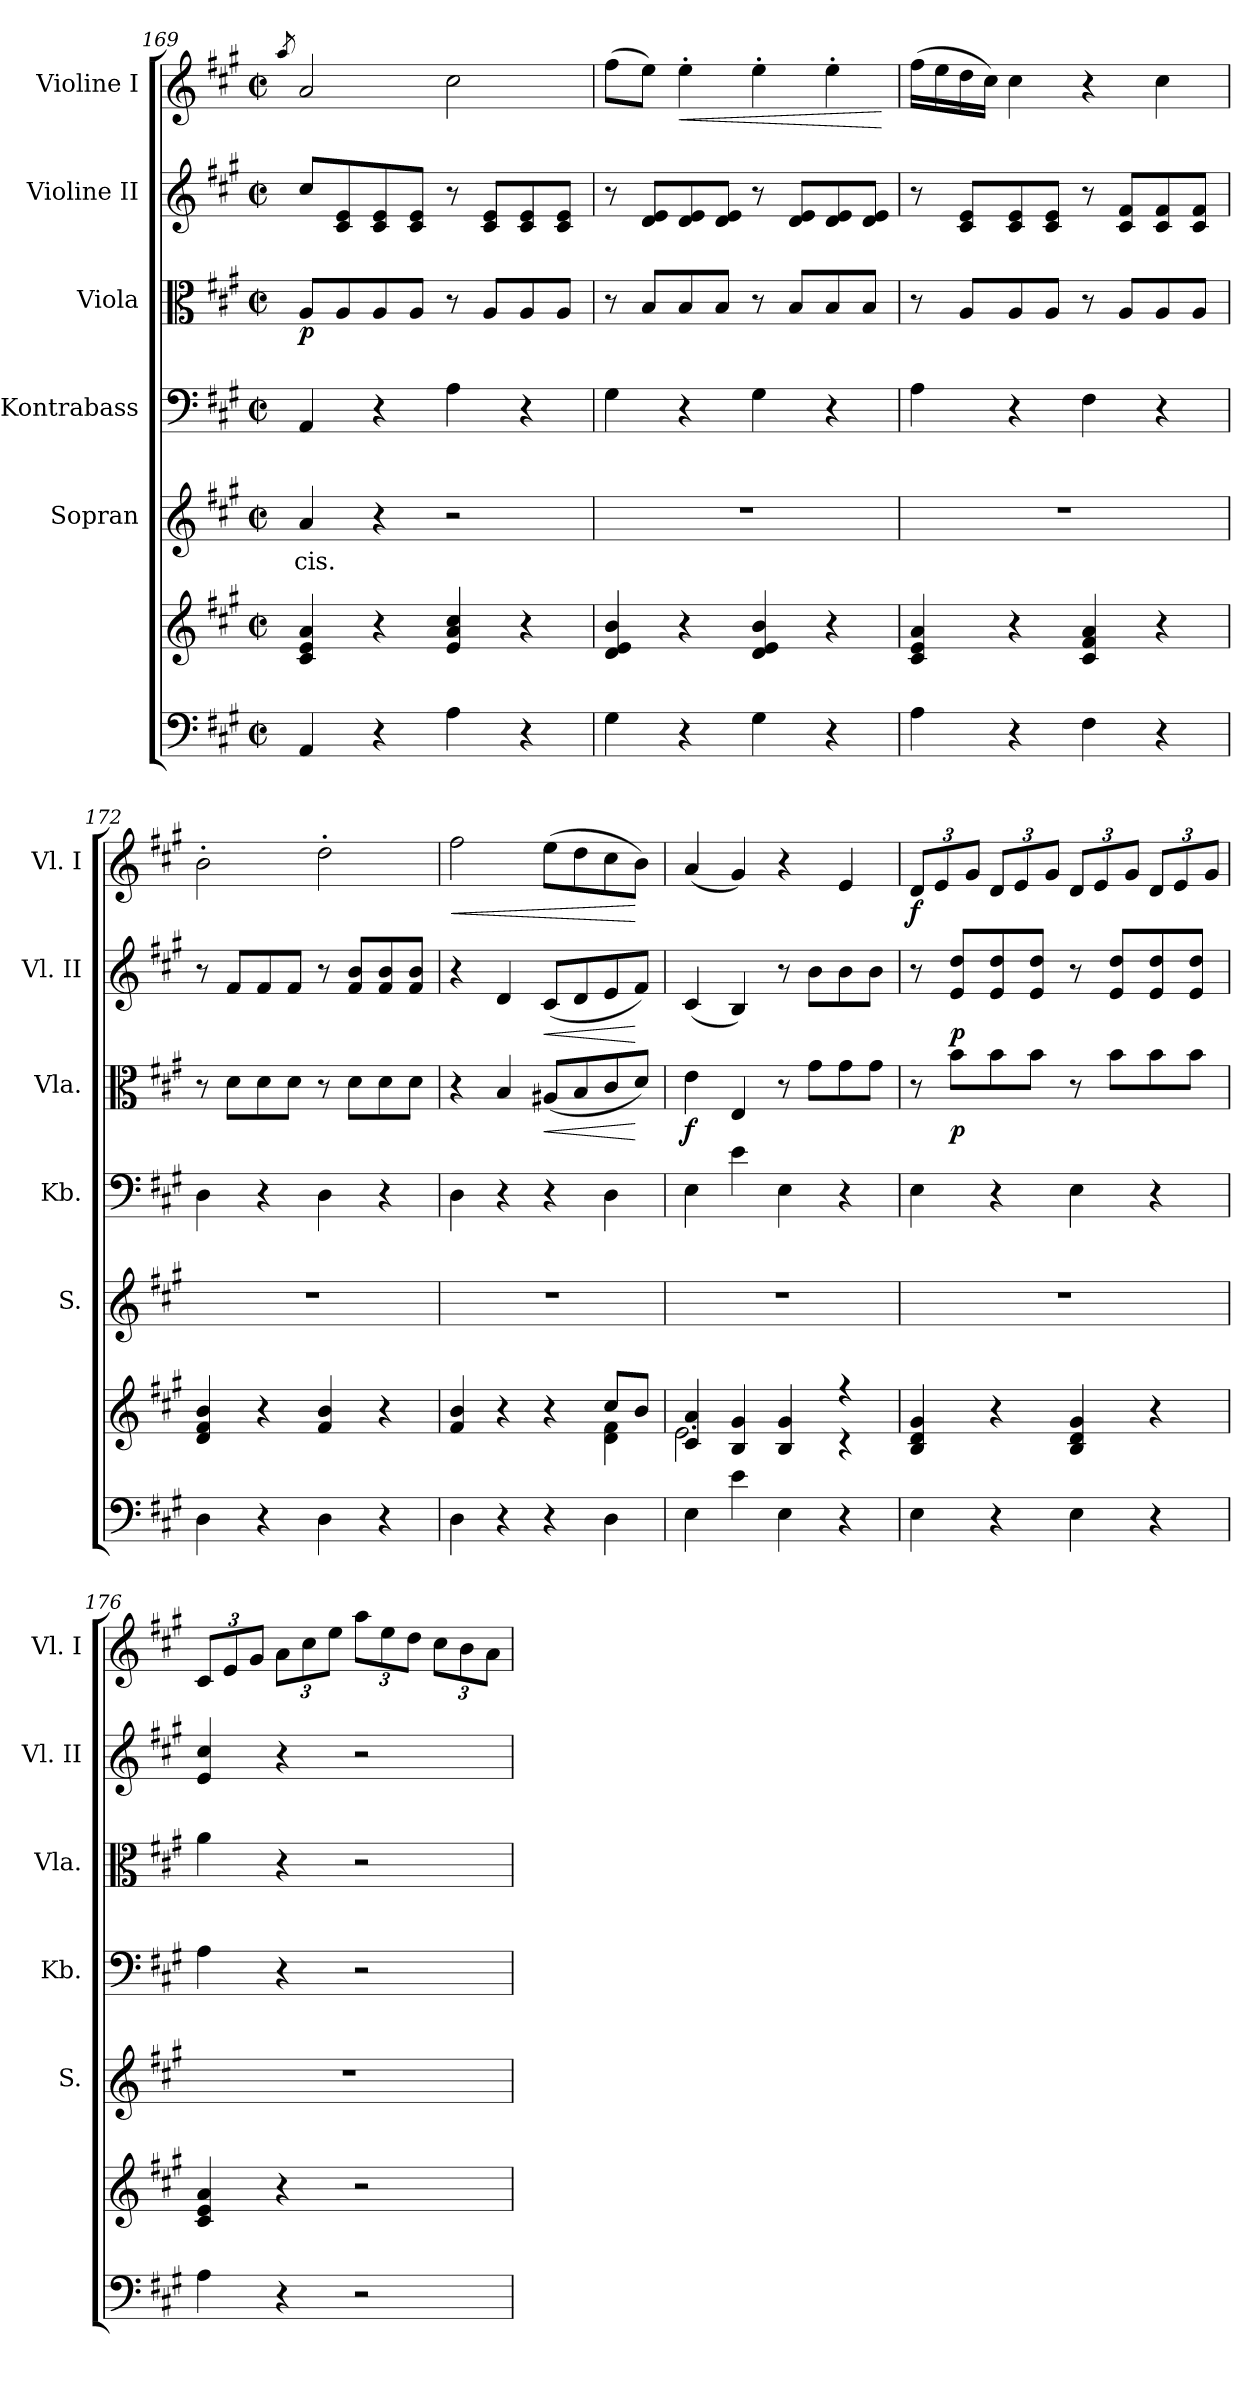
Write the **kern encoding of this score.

**kern	**kern	**kern	**text	**kern	**kern	**dynam	**kern	**dynam	**kern	**dynam
*part6	*part6	*part5	*part5	*part4	*part3	*part3	*part2	*part2	*part1	*part1
*staff7	*staff6	*staff5	*staff5	*staff4	*staff3	*staff3	*staff2	*staff2	*staff1	*staff1
*	*	*I"Sopran	*	*I"Kontrabass	*I"Viola	*	*I"Violine II	*	*I"Violine I	*
*	*	*I'S.	*	*I'Kb.	*I'Vla.	*	*I'Vl. II	*	*I'Vl. I	*
*clefF4	*clefG2	*clefG2	*	*clefF4	*clefC3	*	*clefG2	*	*clefG2	*
*	*	*	*	*ITrd7c12	*	*	*	*	*	*
*k[f#c#g#]	*k[f#c#g#]	*k[f#c#g#]	*	*k[f#c#g#]	*k[f#c#g#]	*	*k[f#c#g#]	*	*k[f#c#g#]	*
*A:	*A:	*A:	*	*A:	*A:	*	*A:	*	*A:	*
*M2/2	*M2/2	*M2/2	*	*M2/2	*M2/2	*	*M2/2	*	*M2/2	*
*met(c|)	*met(c|)	*met(c|)	*	*met(c|)	*met(c|)	*	*met(c|)	*	*met(c|)	*
=169	=169	=169	=169	=169	=169	=169	=169	=169	=169	=169
.	.	.	.	.	.	.	.	.	8qaa/	.
!	!	!	!LO:LY:b	!	!	!LO:DY:b	!	!	!	!
4AA/	4c#/ 4e/ 4a/	4a/	-cis.	4AAA/	8A/L	p	8cc#/L	.	2a/	.
.	.	.	.	.	8A/	.	8c#/ 8e/	.	.	.
4r	4r	4r	.	4r	8A/	.	8c#/ 8e/	.	.	.
.	.	.	.	.	8A/J	.	8c#/ 8e/J	.	.	.
4A\	4e/ 4a/ 4cc#/	2r	.	4AA\	8r	.	8r	.	2cc#\	.
.	.	.	.	.	8A/L	.	8c#/ 8e/L	.	.	.
4r	4r	.	.	4r	8A/	.	8c#/ 8e/	.	.	.
.	.	.	.	.	8A/J	.	8c#/ 8e/J	.	.	.
=170	=170	=170	=170	=170	=170	=170	=170	=170	=170	=170
4G#\	4d/ 4e/ 4b/	1r	.	4GG#\	8r	.	8r	.	(>8ff#\L	.
.	.	.	.	.	8B/L	.	8d/ 8e/L	.	8ee\J)	.
!	!	!	!	!	!	!	!	!	!	!LO:HP:b
4r	4r	.	.	4r	8B/	.	8d/ 8e/	.	4ee'>\	<
.	.	.	.	.	8B/J	.	8d/ 8e/J	.	.	.
4G#\	4d/ 4e/ 4b/	.	.	4GG#\	8r	.	8r	.	4ee'>\	.
.	.	.	.	.	8B/L	.	8d/ 8e/L	.	.	.
4r	4r	.	.	4r	8B/	.	8d/ 8e/	.	4ee'>\	.
.	.	.	.	.	8B/J	.	8d/ 8e/J	.	.	.
.	.	.	.	.	.	.	.	.	.	[
!!LO:LB:g=z
=171	=171	=171	=171	=171	=171	=171	=171	=171	=171	=171
4A\	4c#/ 4e/ 4a/	1r	.	4AA\	8r	.	8r	.	(>16ff#\LL	.
.	.	.	.	.	.	.	.	.	16ee\	.
.	.	.	.	.	8A/L	.	8c#/ 8e/L	.	16dd\	.
.	.	.	.	.	.	.	.	.	16cc#\JJ)	.
4r	4r	.	.	4r	8A/	.	8c#/ 8e/	.	4cc#\	.
.	.	.	.	.	8A/J	.	8c#/ 8e/J	.	.	.
4F#\	4c#/ 4f#/ 4a/	.	.	4FF#\	8r	.	8r	.	4r	.
.	.	.	.	.	8A/L	.	8c#/ 8f#/L	.	.	.
4r	4r	.	.	4r	8A/	.	8c#/ 8f#/	.	4cc#\	.
.	.	.	.	.	8A/J	.	8c#/ 8f#/J	.	.	.
=172	=172	=172	=172	=172	=172	=172	=172	=172	=172	=172
4D\	4d/ 4f#/ 4b/	1r	.	4DD\	8r	.	8r	.	2b'>\	.
.	.	.	.	.	8d\L	.	8f#/L	.	.	.
4r	4r	.	.	4r	8d\	.	8f#/	.	.	.
.	.	.	.	.	8d\J	.	8f#/J	.	.	.
4D\	4f#/ 4b/	.	.	4DD\	8r	.	8r	.	2dd'>\	.
.	.	.	.	.	8d\L	.	8f#/ 8b/L	.	.	.
4r	4r	.	.	4r	8d\	.	8f#/ 8b/	.	.	.
.	.	.	.	.	8d\J	.	8f#/ 8b/J	.	.	.
=173	=173	=173	=173	=173	=173	=173	=173	=173	=173	=173
*	*^	*	*	*	*	*	*	*	*	*
!	!	!	!	!	!	!	!	!	!	!	!LO:HP:b
4D\	4f#/ 4b/	2.ryy	1r	.	4DD\	4r	.	4r	.	2ff#\	<
4r	4r	.	.	.	4r	4B/	.	4d/	.	.	.
!	!	!	!	!	!	!	!LO:HP:b	!	!LO:HP:b	!	!
4r	4r	.	.	.	4r	(<8A#X/L	<	(<8c#/L	<	(>8ee\L	.
.	.	.	.	.	.	8B/	.	8d/	.	8dd\	.
4D\	8cc#/L	4d\ 4f#\	.	.	4DD\	8c#/	.	8e/	.	8cc#\	.
.	8b/J	.	.	.	.	8d/J)	[	8f#/J)	[	8b\J)	[
=174	=174	=174	=174	=174	=174	=174	=174	=174	=174	=174	=174
!	!	!	!	!	!	!	!LO:DY:b	!	!	!	!
4E\	4c#/ 4a/	2.e\	1r	.	4EE\	4e\	f	(<4c#/	.	(<4a/	.
4e\	4B/ 4g#/	.	.	.	4E\	4E/	.	4B/)	.	4g#/)	.
4E\	4B/ 4g#/	.	.	.	4EE\	8r	.	8r	.	4r	.
.	.	.	.	.	.	8g#\L	.	8b\L	.	.	.
4r	4r	4r	.	.	4r	8g#\	.	8b\	.	4e/	.
.	.	.	.	.	.	8g#\J	.	8b\J	.	.	.
*	*v	*v	*	*	*	*	*	*	*	*	*
=175	=175	=175	=175	=175	=175	=175	=175	=175	=175	=175
*	*	*	*	*	*	*	*	*	*Xbrackettup	*
!	!	!	!	!	!	!	!	!	!	!LO:DY:b
4E\	4B/ 4d/ 4g#/	1r	.	4EE\	8r	.	8r	.	12d/L	f
.	.	.	.	.	.	.	.	.	12e/	.
!	!	!	!	!	!	!LO:DY:b	!	!LO:DY:b	!	!
.	.	.	.	.	8b\L	p	8e/ 8dd/L	p	.	.
.	.	.	.	.	.	.	.	.	12g#/J	.
4r	4r	.	.	4r	8b\	.	8e/ 8dd/	.	12d/L	.
.	.	.	.	.	.	.	.	.	12e/	.
.	.	.	.	.	8b\J	.	8e/ 8dd/J	.	.	.
.	.	.	.	.	.	.	.	.	12g#/J	.
4E\	4B/ 4d/ 4g#/	.	.	4EE\	8r	.	8r	.	12d/L	.
.	.	.	.	.	.	.	.	.	12e/	.
.	.	.	.	.	8b\L	.	8e/ 8dd/L	.	.	.
.	.	.	.	.	.	.	.	.	12g#/J	.
4r	4r	.	.	4r	8b\	.	8e/ 8dd/	.	12d/L	.
.	.	.	.	.	.	.	.	.	12e/	.
.	.	.	.	.	8b\J	.	8e/ 8dd/J	.	.	.
.	.	.	.	.	.	.	.	.	12g#/J	.
!!LO:PB:g=z
=176	=176	=176	=176	=176	=176	=176	=176	=176	=176	=176
4A\	4c#/ 4e/ 4a/	1r	.	4AA\	4a\	.	4e/ 4cc#/	.	12c#/L	.
.	.	.	.	.	.	.	.	.	12e/	.
.	.	.	.	.	.	.	.	.	12g#/J	.
4r	4r	.	.	4r	4r	.	4r	.	12a\L	.
.	.	.	.	.	.	.	.	.	12cc#\	.
.	.	.	.	.	.	.	.	.	12ee\J	.
2r	2r	.	.	2r	2r	.	2r	.	12aa\L	.
.	.	.	.	.	.	.	.	.	12ee\	.
.	.	.	.	.	.	.	.	.	12dd\J	.
.	.	.	.	.	.	.	.	.	12cc#\L	.
.	.	.	.	.	.	.	.	.	12b\	.
.	.	.	.	.	.	.	.	.	12a\J	.
=	=	=	=	=	=	=	=	=	=	=
*-	*-	*-	*-	*-	*-	*-	*-	*-	*-	*-
